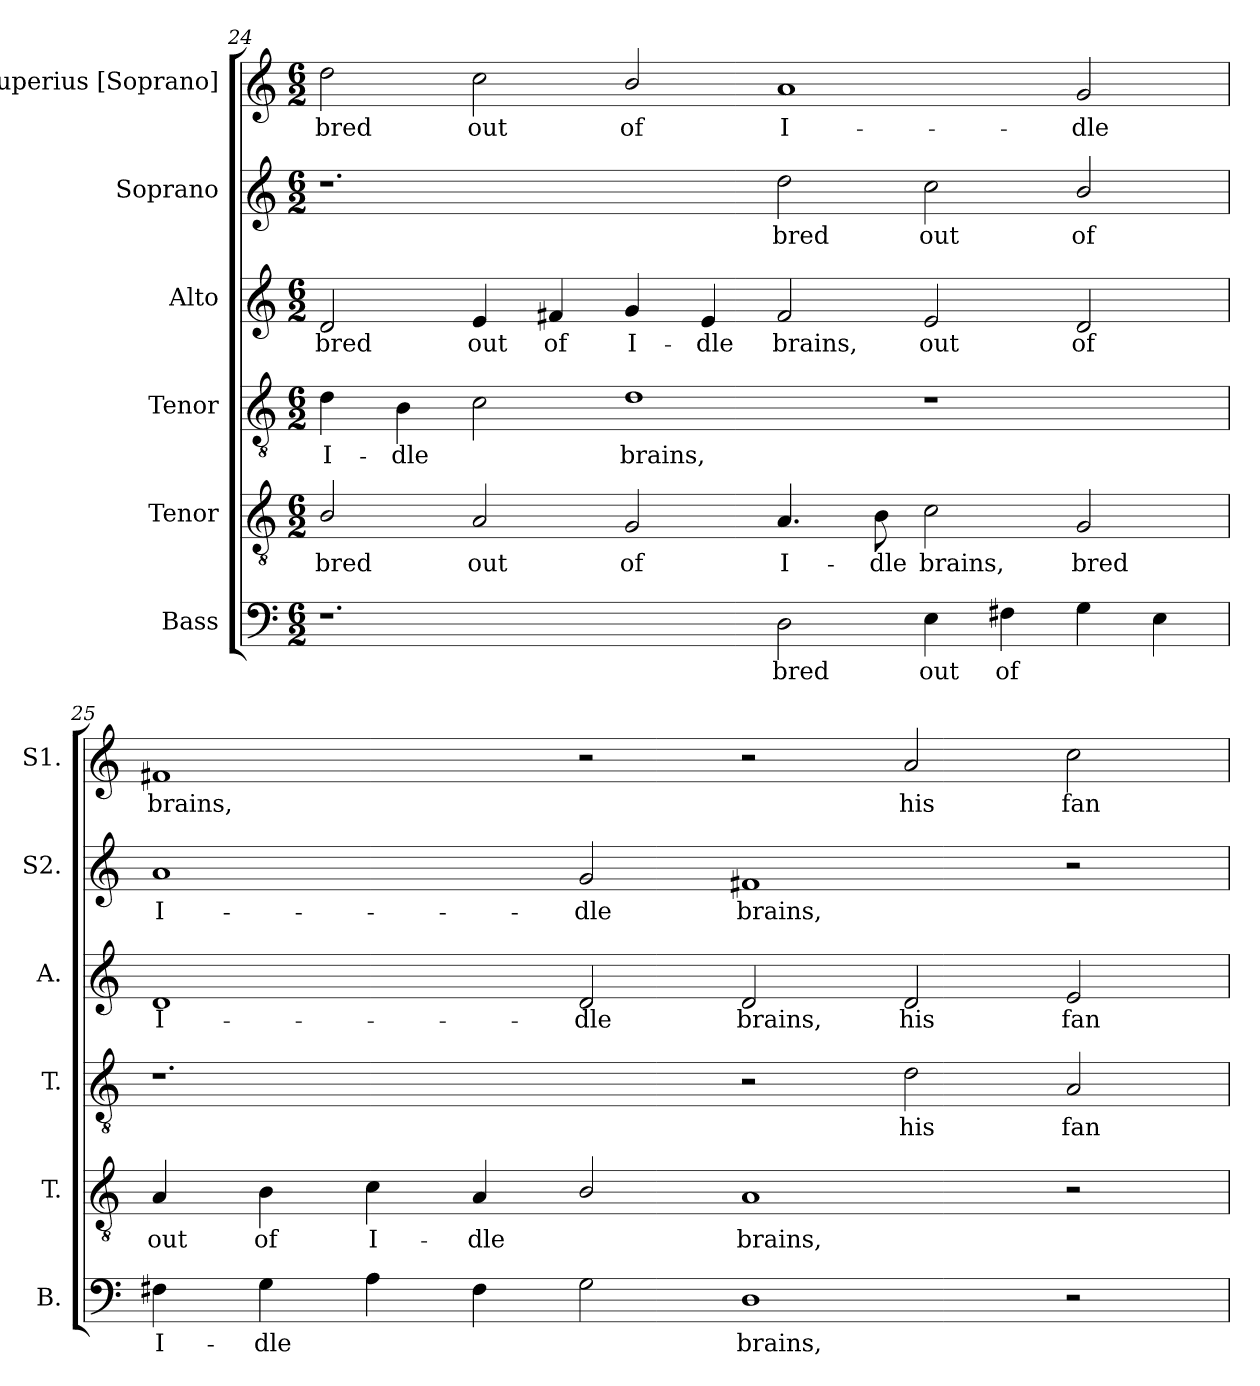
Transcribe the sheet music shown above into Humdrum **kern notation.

**kern	**text	**kern	**text	**kern	**text	**kern	**text	**kern	**text	**kern	**text
*part6	*part6	*part5	*part5	*part4	*part4	*part3	*part3	*part2	*part2	*part1	*part1
*staff6	*staff6	*staff5	*staff5	*staff4	*staff4	*staff3	*staff3	*staff2	*staff2	*staff1	*staff1
*I"Bass	*	*I"Tenor	*	*I"Tenor	*	*I"Alto	*	*I"Soprano	*	*I"Superius [Soprano]	*
*I'B.	*	*I'T.	*	*I'T.	*	*I'A.	*	*I'S2.	*	*I'S1.	*
*clefF4	*	*clefGv2	*	*clefGv2	*	*clefG2	*	*clefG2	*	*clefG2	*
*	*	*ITrd7c12	*	*ITrd7c12	*	*	*	*	*	*	*
*k[]	*	*k[]	*	*k[]	*	*k[]	*	*k[]	*	*k[]	*
*C:	*	*C:	*	*C:	*	*C:	*	*C:	*	*C:	*
*M6/2	*	*M6/2	*	*M6/2	*	*M6/2	*	*M6/2	*	*M6/2	*
=24	=24	=24	=24	=24	=24	=24	=24	=24	=24	=24	=24
!	!	!	!LO:LY:b:color=#000000	!	!	!	!	!	!	!	!
!	!	!	!	!	!LO:LY:b:color=#000000	!	!	!	!	!	!
!	!	!	!	!	!	!	!LO:LY:b:color=#000000	!	!	!	!
!	!	!	!	!	!	!	!	!	!	!	!LO:LY:b:color=#000000
1.r	.	2BBi/	bred	4Di\	I-	2di/	bred	1.r	.	2ddi\	bred
!	!	!	!	!	!LO:LY:b:color=#000000	!	!	!	!	!	!
.	.	.	.	4BBi\	-dle	.	.	.	.	.	.
!	!	!	!LO:LY:b:color=#000000	!	!	!	!	!	!	!	!
!	!	!	!	!	!	!	!LO:LY:b:color=#000000	!	!	!	!
!	!	!	!	!	!	!	!	!	!	!	!LO:LY:b:color=#000000
.	.	2AAi/	out	2Ci\	.	4ei/	out	.	.	2cci\	out
!	!	!	!	!	!	!	!LO:LY:b:color=#000000	!	!	!	!
.	.	.	.	.	.	4f#Xi/	of	.	.	.	.
!	!	!	!LO:LY:b:color=#000000	!	!	!	!	!	!	!	!
!	!	!	!	!	!LO:LY:b:color=#000000	!	!	!	!	!	!
!	!	!	!	!	!	!	!LO:LY:b:color=#000000	!	!	!	!
!	!	!	!	!	!	!	!	!	!	!	!LO:LY:b:color=#000000
.	.	2GGi/	of	1Di	brains,	4gi/	I-	.	.	2bi/	of
!	!	!	!	!	!	!	!LO:LY:b:color=#000000	!	!	!	!
.	.	.	.	.	.	4ei/	-dle	.	.	.	.
!	!LO:LY:b:color=#000000	!	!	!	!	!	!	!	!	!	!
!	!	!	!LO:LY:b:color=#000000	!	!	!	!	!	!	!	!
!	!	!	!	!	!	!	!LO:LY:b:color=#000000	!	!	!	!
!	!	!	!	!	!	!	!	!	!LO:LY:b:color=#000000	!	!
!	!	!	!	!	!	!	!	!	!	!	!LO:LY:b:color=#000000
2Di\	bred	4.AAi/	I-	.	.	2f#i/	brains,	2ddi\	bred	1ai	I-
!	!	!	!LO:LY:b:color=#000000	!	!	!	!	!	!	!	!
.	.	8BBi\	-dle	.	.	.	.	.	.	.	.
!	!LO:LY:b:color=#000000	!	!	!	!	!	!	!	!	!	!
!	!	!	!LO:LY:b:color=#000000	!	!	!	!	!	!	!	!
!	!	!	!	!	!	!	!LO:LY:b:color=#000000	!	!	!	!
!	!	!	!	!	!	!	!	!	!LO:LY:b:color=#000000	!	!
4Ei\	out	2Ci\	brains,	1r	.	2ei/	out	2cci\	out	.	.
!	!LO:LY:b:color=#000000	!	!	!	!	!	!	!	!	!	!
4F#Xi\	of	.	.	.	.	.	.	.	.	.	.
!	!	!	!LO:LY:b:color=#000000	!	!	!	!	!	!	!	!
!	!	!	!	!	!	!	!LO:LY:b:color=#000000	!	!	!	!
!	!	!	!	!	!	!	!	!	!LO:LY:b:color=#000000	!	!
!	!	!	!	!	!	!	!	!	!	!	!LO:LY:b:color=#000000
4Gi\	.	2GGi/	bred	.	.	2di/	of	2bi/	of	2gi/	-dle
4Ei\	.	.	.	.	.	.	.	.	.	.	.
!!LO:LB:g=z
=25	=25	=25	=25	=25	=25	=25	=25	=25	=25	=25	=25
!	!LO:LY:b:color=#000000	!	!	!	!	!	!	!	!	!	!
!	!	!	!LO:LY:b:color=#000000	!	!	!	!	!	!	!	!
!	!	!	!	!	!	!	!LO:LY:b:color=#000000	!	!	!	!
!	!	!	!	!	!	!	!	!	!LO:LY:b:color=#000000	!	!
!	!	!	!	!	!	!	!	!	!	!	!LO:LY:b:color=#000000
4F#Xi\	I-	4AAi/	out	1.r	.	1di	I-	1ai	I-	1f#Xi	brains,
!	!LO:LY:b:color=#000000	!	!	!	!	!	!	!	!	!	!
!	!	!	!LO:LY:b:color=#000000	!	!	!	!	!	!	!	!
4Gi\	-dle	4BBi\	of	.	.	.	.	.	.	.	.
!	!	!	!LO:LY:b:color=#000000	!	!	!	!	!	!	!	!
4Ai\	.	4Ci\	I-	.	.	.	.	.	.	.	.
!	!	!	!LO:LY:b:color=#000000	!	!	!	!	!	!	!	!
4F#i\	.	4AAi/	-dle	.	.	.	.	.	.	.	.
!	!	!	!	!	!	!	!LO:LY:b:color=#000000	!	!	!	!
!	!	!	!	!	!	!	!	!	!LO:LY:b:color=#000000	!	!
2Gi\	.	2BBi/	.	.	.	2di/	-dle	2gi/	-dle	2r	.
!	!LO:LY:b:color=#000000	!	!	!	!	!	!	!	!	!	!
!	!	!	!LO:LY:b:color=#000000	!	!	!	!	!	!	!	!
!	!	!	!	!	!	!	!LO:LY:b:color=#000000	!	!	!	!
!	!	!	!	!	!	!	!	!	!LO:LY:b:color=#000000	!	!
1Di	brains,	1AAi	brains,	2r	.	2di/	brains,	1f#Xi	brains,	2r	.
!	!	!	!	!	!LO:LY:b:color=#000000	!	!	!	!	!	!
!	!	!	!	!	!	!	!LO:LY:b:color=#000000	!	!	!	!
!	!	!	!	!	!	!	!	!	!	!	!LO:LY:b:color=#000000
.	.	.	.	2Di\	his	2di/	his	.	.	2ai/	his
!	!	!	!	!	!LO:LY:b:color=#000000	!	!	!	!	!	!
!	!	!	!	!	!	!	!LO:LY:b:color=#000000	!	!	!	!
!	!	!	!	!	!	!	!	!	!	!	!LO:LY:b:color=#000000
2r	.	2r	.	2AAi/	fan-	2ei/	fan-	2r	.	2cci\	fan-
=	=	=	=	=	=	=	=	=	=	=	=
*-	*-	*-	*-	*-	*-	*-	*-	*-	*-	*-	*-
